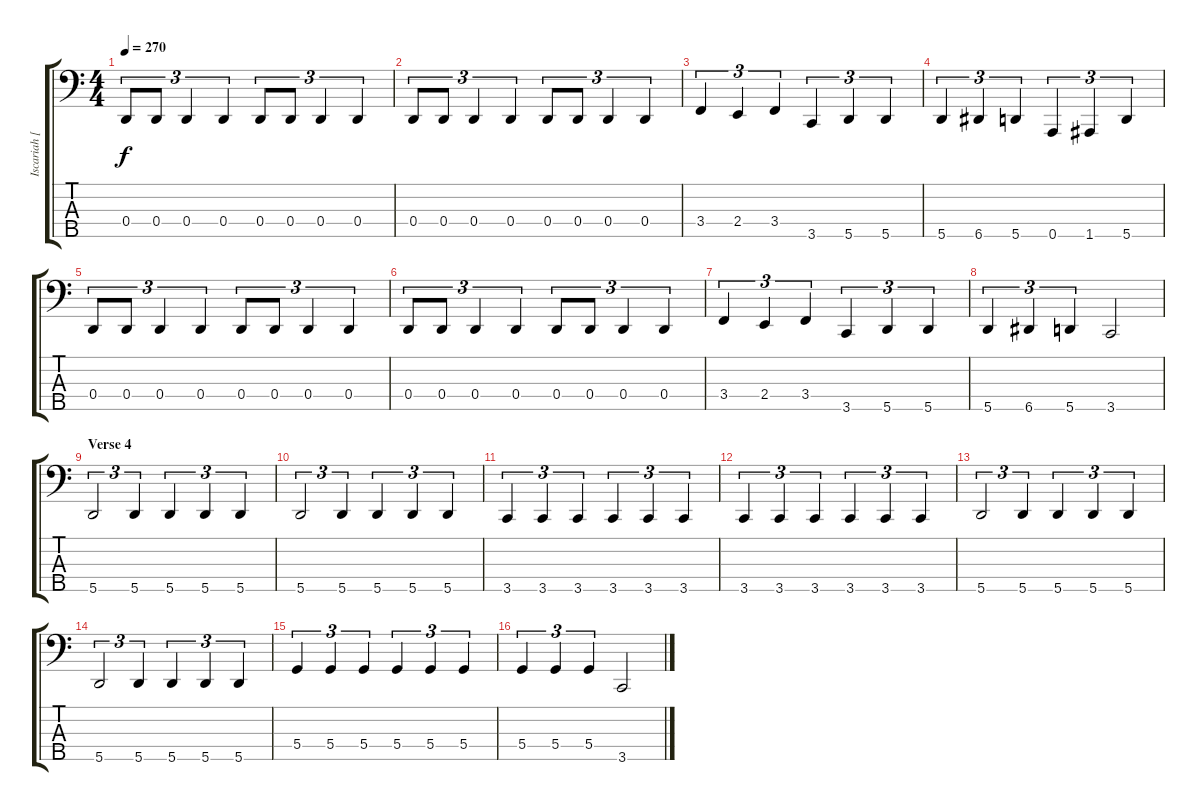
\track ("Iscariah [Bass]" "Iscariah [") {instrument electricbasspick}
\staff {score tabs}
\tuning (F2 C2 G1 D1 A0) {hide}
\ts (4 4)
\tempo 270
\clef f4
\ks c
0.4.8{tu (3 2) dy f} 0.4.8{tu (3 2)} 0.4.4{tu (3 2)} 0.4.4{tu (3 2)} 0.4.8{tu (3 2)} 0.4.8{tu (3 2)} 0.4.4{tu (3 2)} 0.4.4{tu (3 2)} |
0.4.8{tu (3 2)} 0.4.8{tu (3 2)} 0.4.4{tu (3 2)} 0.4.4{tu (3 2)} 0.4.8{tu (3 2)} 0.4.8{tu (3 2)} 0.4.4{tu (3 2)} 0.4.4{tu (3 2)} |
3.4.4{tu (3 2)} 2.4.4{tu (3 2)} 3.4.4{tu (3 2)} 3.5.4{tu (3 2)} 5.5.4{tu (3 2)} 5.5.4{tu (3 2)} |
5.5.4{tu (3 2)} 6.5.4{tu (3 2)} 5.5.4{tu (3 2)} 0.5.4{tu (3 2)} 1.5.4{tu (3 2)} 5.5.4{tu (3 2)} |
0.4.8{tu (3 2)} 0.4.8{tu (3 2)} 0.4.4{tu (3 2)} 0.4.4{tu (3 2)} 0.4.8{tu (3 2)} 0.4.8{tu (3 2)} 0.4.4{tu (3 2)} 0.4.4{tu (3 2)} |
0.4.8{tu (3 2)} 0.4.8{tu (3 2)} 0.4.4{tu (3 2)} 0.4.4{tu (3 2)} 0.4.8{tu (3 2)} 0.4.8{tu (3 2)} 0.4.4{tu (3 2)} 0.4.4{tu (3 2)} |
3.4.4{tu (3 2)} 2.4.4{tu (3 2)} 3.4.4{tu (3 2)} 3.5.4{tu (3 2)} 5.5.4{tu (3 2)} 5.5.4{tu (3 2)} |
5.5.4{tu (3 2)} 6.5.4{tu (3 2)} 5.5.4{tu (3 2)} 3.5.2 |
\section ("" "Verse 4")
5.5.2{tu (3 2)} 5.5.4{tu (3 2)} 5.5.4{tu (3 2)} 5.5.4{tu (3 2)} 5.5.4{tu (3 2)} |
5.5.2{tu (3 2)} 5.5.4{tu (3 2)} 5.5.4{tu (3 2)} 5.5.4{tu (3 2)} 5.5.4{tu (3 2)} |
3.5.4{tu (3 2)} 3.5.4{tu (3 2)} 3.5.4{tu (3 2)} 3.5.4{tu (3 2)} 3.5.4{tu (3 2)} 3.5.4{tu (3 2)} |
3.5.4{tu (3 2)} 3.5.4{tu (3 2)} 3.5.4{tu (3 2)} 3.5.4{tu (3 2)} 3.5.4{tu (3 2)} 3.5.4{tu (3 2)} |
5.5.2{tu (3 2)} 5.5.4{tu (3 2)} 5.5.4{tu (3 2)} 5.5.4{tu (3 2)} 5.5.4{tu (3 2)} |
5.5.2{tu (3 2)} 5.5.4{tu (3 2)} 5.5.4{tu (3 2)} 5.5.4{tu (3 2)} 5.5.4{tu (3 2)} |
5.4.4{tu (3 2)} 5.4.4{tu (3 2)} 5.4.4{tu (3 2)} 5.4.4{tu (3 2)} 5.4.4{tu (3 2)} 5.4.4{tu (3 2)} |
5.4.4{tu (3 2)} 5.4.4{tu (3 2)} 5.4.4{tu (3 2)} 3.5.2
